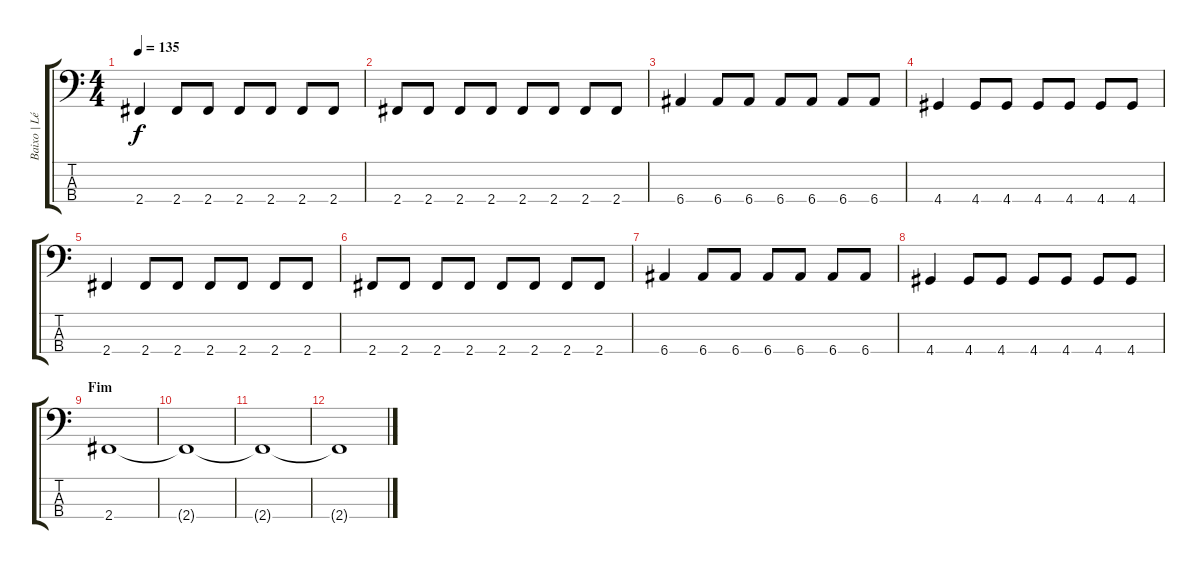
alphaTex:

\track ("Baixo | Léo" "Baixo | Lé") {instrument electricbassfinger}
\staff {score tabs}
\tuning (G2 D2 A1 E1) {hide}
\ts (4 4)
\tempo 135
\clef f4
\ks c
2.4.4{dy f} 2.4.8 2.4.8 2.4.8 2.4.8 2.4.8 2.4.8 |
2.4.8 2.4.8 2.4.8 2.4.8 2.4.8 2.4.8 2.4.8 2.4.8 |
6.4.4 6.4.8 6.4.8 6.4.8 6.4.8 6.4.8 6.4.8 |
4.4.4 4.4.8 4.4.8 4.4.8 4.4.8 4.4.8 4.4.8 |
2.4.4 2.4.8 2.4.8 2.4.8 2.4.8 2.4.8 2.4.8 |
2.4.8 2.4.8 2.4.8 2.4.8 2.4.8 2.4.8 2.4.8 2.4.8 |
6.4.4 6.4.8 6.4.8 6.4.8 6.4.8 6.4.8 6.4.8 |
4.4.4 4.4.8 4.4.8 4.4.8 4.4.8 4.4.8 4.4.8 |
\section ("" "Fim")
2.4.1 |
2.4{t}.1 |
2.4{t}.1 |
2.4{t}.1
